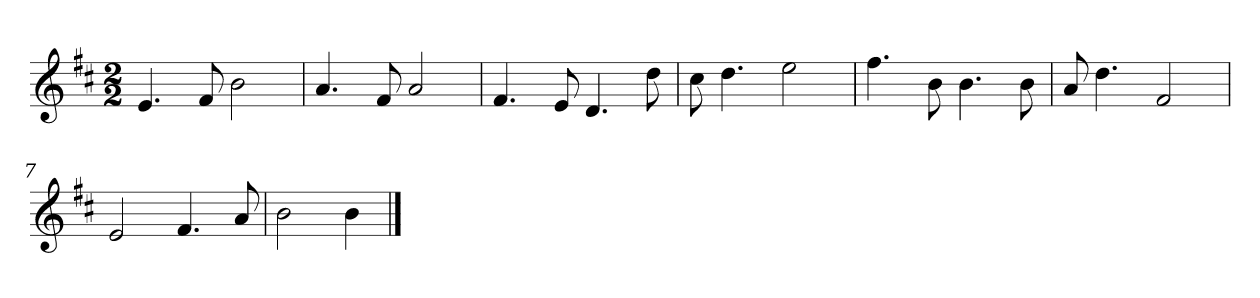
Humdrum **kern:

**kern
*part1
*staff1
*clefG2
*k[f#c#]
*b:
*M2/2
*MM100
=1
4.e/
8f#/
2b\
=2
4.a/
8f#/
2a/
=3
4.f#/
8e/
4.d/
8dd\
=4
8cc#\
4.dd\
2ee\
=5
4.ff#\
8b\
4.b\
8b\
=6
8a/
4.dd\
2f#/
=7
2e/
4.f#/
8a/
=8
2b\
4b\
==
*-
